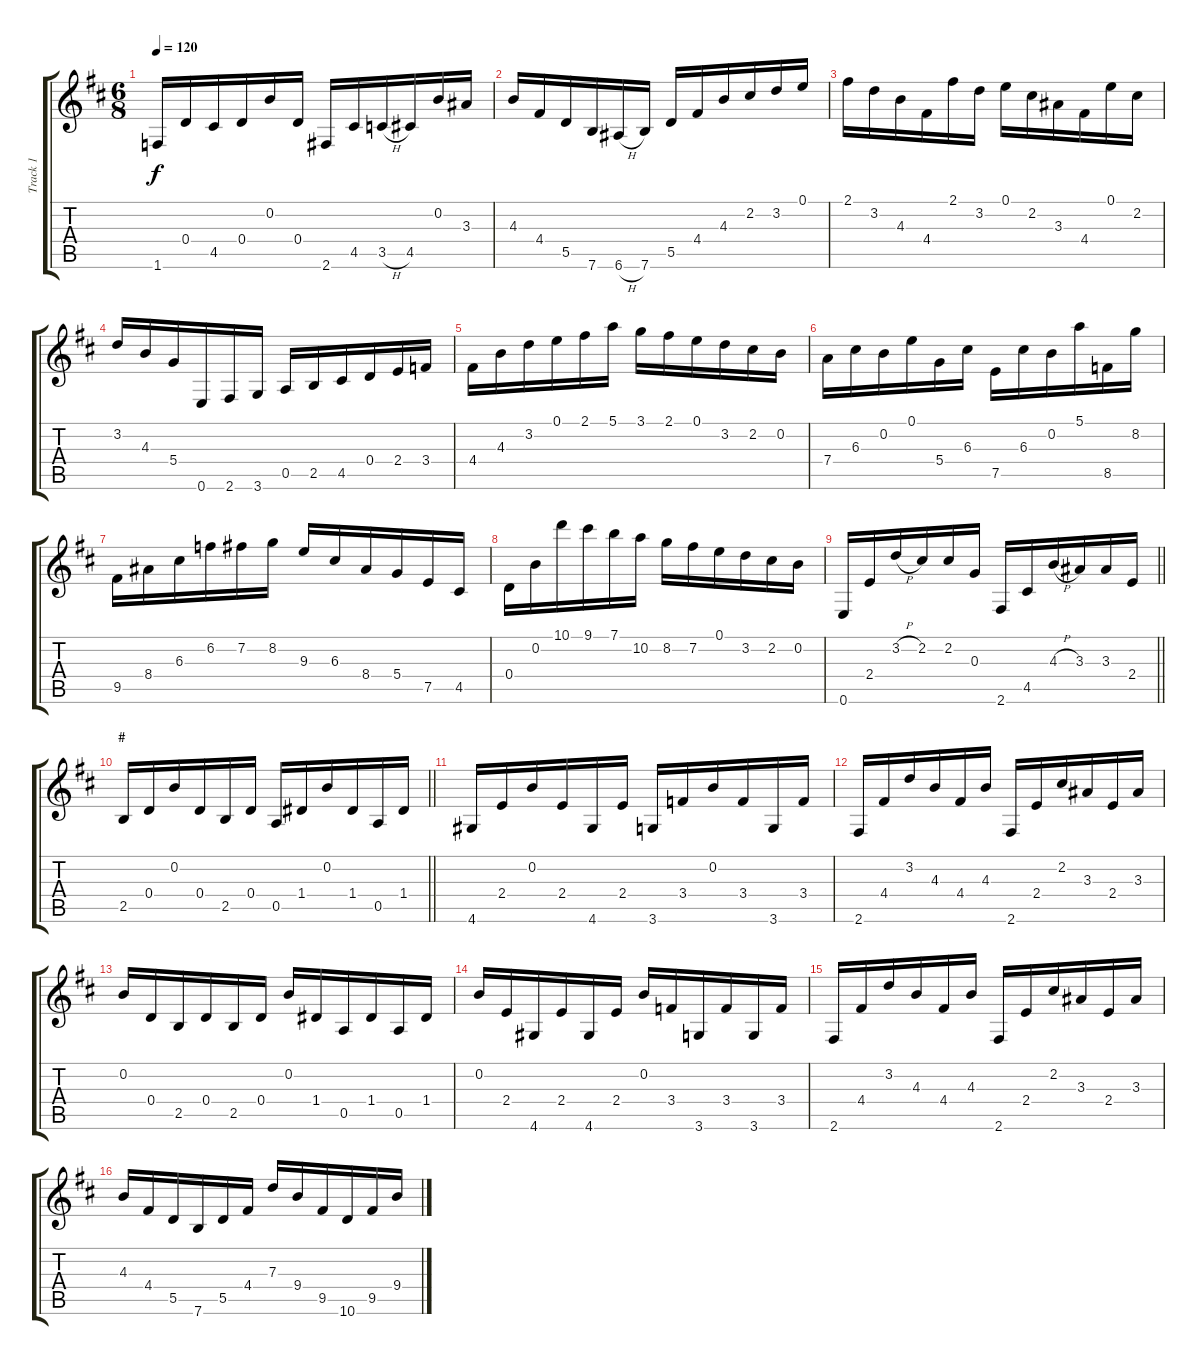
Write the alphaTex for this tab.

\track ("Track 1" "Track 1") {instrument acousticguitarnylon}
\staff {score tabs}
\tuning (E4 B3 G3 D3 A2 E2) {hide}
\ts (6 8)
\tempo 120
\clef g2
\ks d
1.6.16{dy f} 0.4.16 4.5.16 0.4.16 0.2.16 0.4.16 2.6.16 4.5.16 3.5{h}.16 4.5.16 0.2.16 3.3.16 |
4.3.16 4.4.16 5.5.16 7.6.16 6.6{h}.16 7.6.16 5.5.16 4.4.16 4.3.16 2.2.16 3.2.16 0.1.16 |
2.1.16 3.2.16 4.3.16 4.4.16 2.1.16 3.2.16 0.1.16 2.2.16 3.3.16 4.4.16 0.1.16 2.2.16 |
3.2.16 4.3.16 5.4.16 0.6.16 2.6.16 3.6.16 0.5.16 2.5.16 4.5.16 0.4.16 2.4.16 3.4.16 |
4.4.16 4.3.16 3.2.16 0.1.16 2.1.16 5.1.16 3.1.16 2.1.16 0.1.16 3.2.16 2.2.16 0.2.16 |
7.4.16 6.3.16 0.2.16 0.1.16 5.4.16 6.3.16 7.5.16 6.3.16 0.2.16 5.1.16 8.5.16 8.2.16 |
9.5.16 8.4.16 6.3.16 6.2.16 7.2.16 8.2.16 9.3.16 6.3.16 8.4.16 5.4.16 7.5.16 4.5.16 |
0.4.16 0.2.16 10.1.16 9.1.16 7.1.16 10.2.16 8.2.16 7.2.16 0.1.16 3.2.16 2.2.16 0.2.16 |
\barLineRight lightlight
0.6.16 2.4.16 3.2{h}.16 2.2.16 2.2.16 0.3.16 2.6.16 4.5.16 4.3{h}.16 3.3.16 3.3.16 2.4.16 |
\section ("" "#")
\barLineRight lightlight
2.5.16 0.4.16 0.2.16 0.4.16 2.5.16 0.4.16 0.5.16 1.4.16 0.2.16 1.4.16 0.5.16 1.4.16 |
4.6.16 2.4.16 0.2.16 2.4.16 4.6.16 2.4.16 3.6.16 3.4.16 0.2.16 3.4.16 3.6.16 3.4.16 |
2.6.16 4.4.16 3.2.16 4.3.16 4.4.16 4.3.16 2.6.16 2.4.16 2.2.16 3.3.16 2.4.16 3.3.16 |
0.2.16 0.4.16 2.5.16 0.4.16 2.5.16 0.4.16 0.2.16 1.4.16 0.5.16 1.4.16 0.5.16 1.4.16 |
0.2.16 2.4.16 4.6.16 2.4.16 4.6.16 2.4.16 0.2.16 3.4.16 3.6.16 3.4.16 3.6.16 3.4.16 |
2.6.16 4.4.16 3.2.16 4.3.16 4.4.16 4.3.16 2.6.16 2.4.16 2.2.16 3.3.16 2.4.16 3.3.16 |
4.3.16 4.4.16 5.5.16 7.6.16 5.5.16 4.4.16 7.3.16 9.4.16 9.5.16 10.6.16 9.5.16 9.4.16
